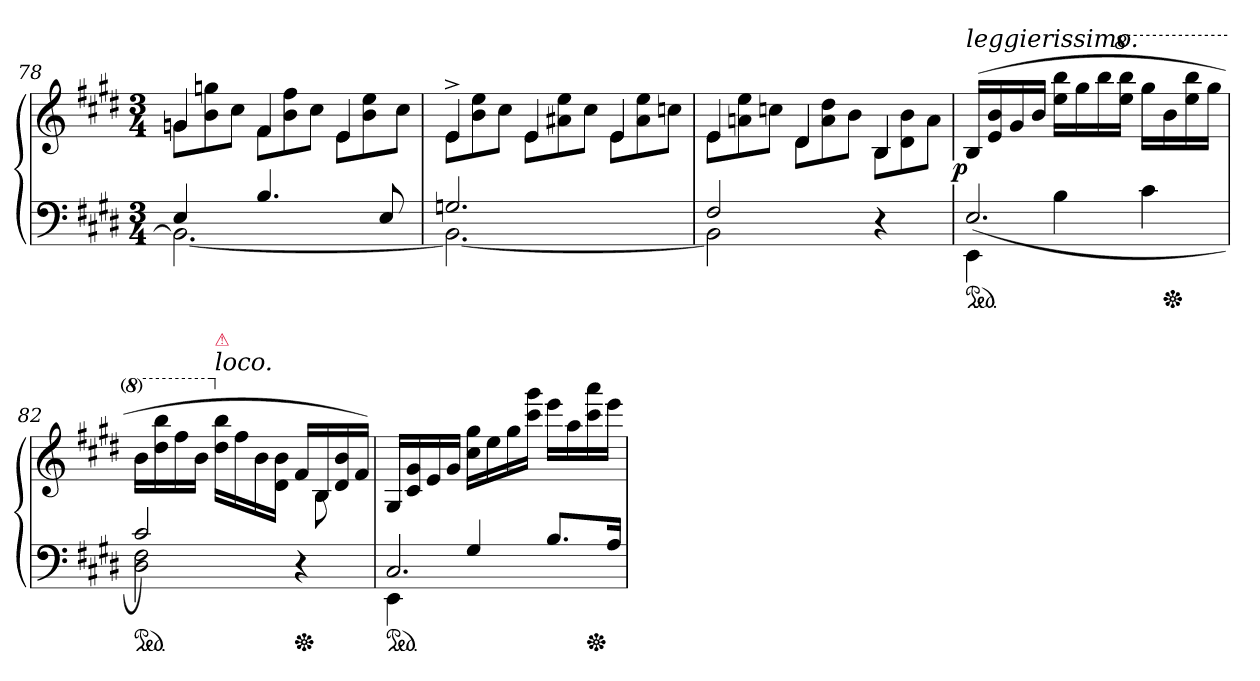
**kern	**kern	**dynam
*part1	*part1	*part1
*staff2	*staff1	*staff1/2
*clefF4	*clefG2	*
*k[f#c#g#d#]	*k[f#c#g#d#]	*
*M3/4	*M3/4	*
=78	=78	=78
*^	*	*
*	*	*Xtuplet	*
*	*	*^	*
4E	2.BB_	12gn\L	4gn/	.
.	.	12b 12ggn	.	.
.	.	12cc#J	.	.
4.B	.	12f#\L	4f#/	.
.	.	12b 12ff#	.	.
.	.	12cc#J	.	.
.	.	12e\L	4e/	.
.	.	12b 12ee	.	.
8E	.	.	.	.
.	.	12cc#J	.	.
=79	=79	=79	=79	=79
2.Gn	2.BB_	12e^<\L	4e/	.
.	.	12b 12ee	.	.
.	.	12cc#J	.	.
.	.	12e\L	4e/	.
.	.	12a#X 12ee	.	.
.	.	12cc#J	.	.
.	.	12e\L	4e/	.
.	.	12a# 12ee	.	.
.	.	12ccnJ	.	.
=80	=80	=80	=80	=80
2F#	2BB]	12e\L	4e/	.
.	.	12an 12ee	.	.
.	.	12ccnJ	.	.
.	.	12d#\L	4d#/	.
.	.	12a 12dd#	.	.
.	.	12bJ	.	.
4r	4rAAAyy	12B\L	4B/	.
.	.	12d# 12b	.	.
.	.	12aJ	.	.
*	*	*v	*v	*
=81	=81	=81	=81
!	!	!LO:TX:a:i:t=leggierissimo.	!
!	!	!	!LO:DY:rj
*ped	*	*	*
4EE\	(>2.E/	(>16BLL	p
.	.	16e 16b	.
.	.	16g#	.
.	.	16bJJ	.
4B\	.	16ee 16bbLL	.
.	.	16gg#	.
.	.	16bb	.
*	*	*8va	*
.	.	16eee 16bbbJJ	.
4c#\	.	16ggg#LL	.
*Xped	*	*	*
.	.	16bb	.
.	.	16eee 16bbb	.
.	.	16ggg#JJ	.
=82	=82	=82	=82
*	*	*^	*
*ped	*	*	*	*
2c#)	2D# 2F#	16bb\LL	2rAyy	.
.	.	16ddd# 16bbb	.	.
.	.	16fff#	.	.
.	.	16bbJJ	.	.
*	*	*X8va	*	*
!	!	!LO:TX:a:i:t=loco.	!	!
!	!	!LO:TX:a:color=crimson:t=⚠	!	!
.	.	16dd#\ 16bb\LL	.	.
.	.	16ff#	.	.
.	.	16b	.	.
.	.	16d# 16bJJ	.	.
*Xped	*	*	*	*
4reyy	4r	16f#/LL	16rFyy	.
.	.	16B	8B\	.
.	.	16d# 16b	.	.
.	.	16f#JJ)	16rFyy	.
*	*	*v	*v	*
=83	=83	=83	=83
*ped	*	*	*
4EE\	2.C#/	16G#/LL	.
.	.	16c# 16g#	.
.	.	16e	.
.	.	16g#JJ	.
4G#/	.	16cc# 16gg#LL	.
.	.	16ee	.
.	.	16gg#	.
.	.	16ccc# 16ggg#JJ	.
8.B/L	.	16eeeLL	.
.	.	16aa	.
*Xped	*	*	*
.	.	16ccc# 16aaa	.
16AJk	.	16eeeJJ	.
*v	*v	*	*
=	=	=
*-	*-	*-
